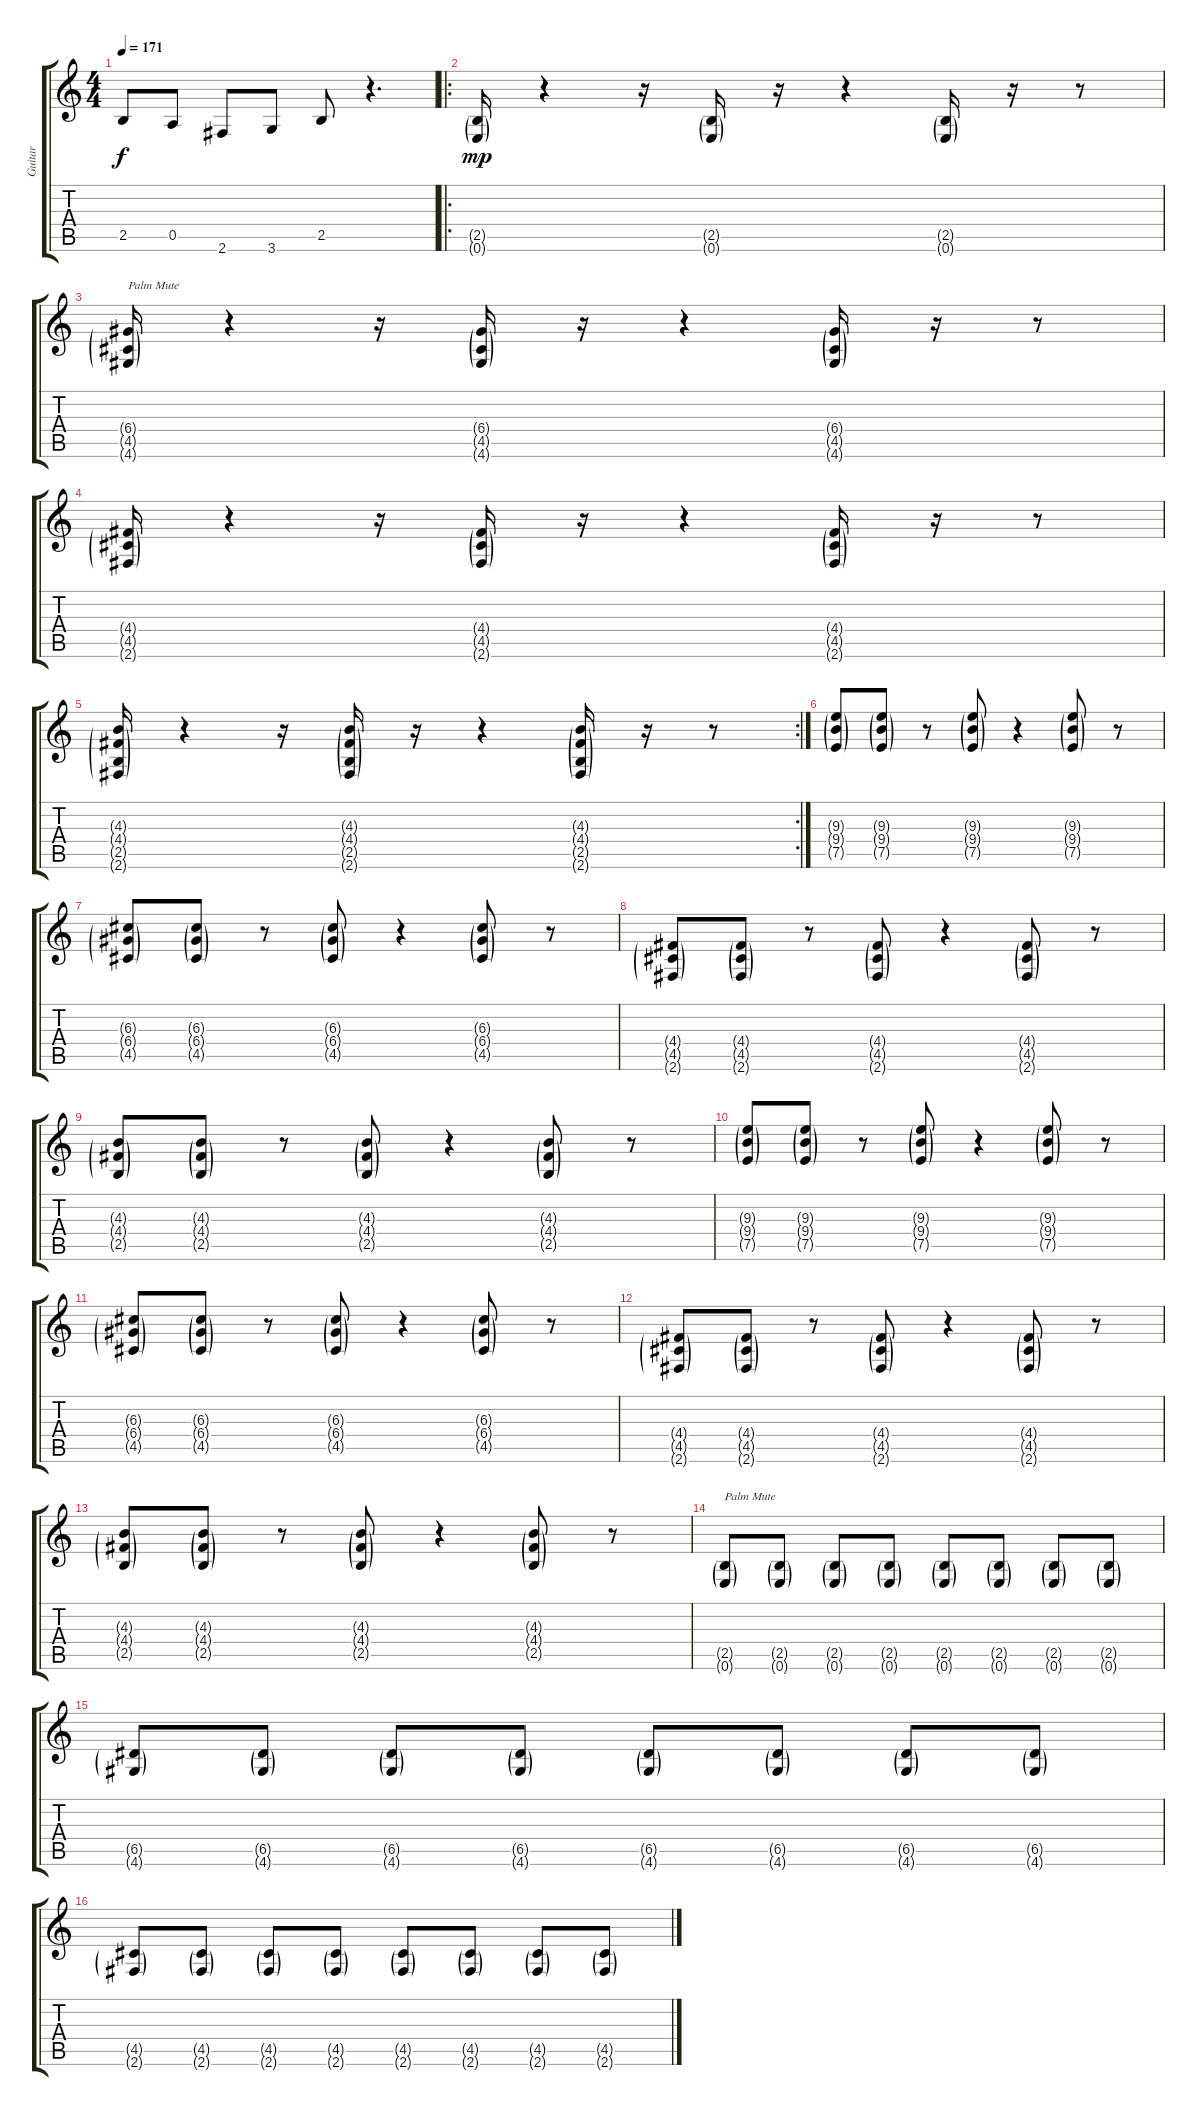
\track ("Guitar" "Guitar") {instrument distortionguitar}
\staff {score tabs}
\tuning (E4 B3 G3 D3 A2 E2) {hide}
\ts (4 4)
\tempo 171
\clef g2
\ks c
2.5.8{dy f} 0.5.8 2.6.8 3.6.8 2.5.8 r.4{d} |
\ro
(2.5{g} 0.6{g}).16{dy mp} r.4 r.16 (2.5{g} 0.6{g}).16 r.16 r.4 (2.5{g} 0.6{g}).16 r.16 r.8 |
(6.4{g} 4.5{g} 4.6{g}).16{txt "Palm Mute"} r.4 r.16 (6.4{g} 4.5{g} 4.6{g}).16 r.16 r.4 (6.4{g} 4.5{g} 4.6{g}).16 r.16 r.8 |
(4.4{g} 4.5{g} 2.6{g}).16 r.4 r.16 (4.4{g} 4.5{g} 2.6{g}).16 r.16 r.4 (4.4{g} 4.5{g} 2.6{g}).16 r.16 r.8 |
\rc 2
(4.3{g} 4.4{g} 2.5{g} 2.6{g}).16 r.4 r.16 (4.3{g} 4.4{g} 2.5{g} 2.6{g}).16 r.16 r.4 (4.3{g} 4.4{g} 2.5{g} 2.6{g}).16 r.16 r.8 |
(9.3{g} 9.4{g} 7.5{g}).8 (9.3{g} 9.4{g} 7.5{g}).8 r.8 (9.3{g} 9.4{g} 7.5{g}).8 r.4 (9.3{g} 9.4{g} 7.5{g}).8 r.8 |
(6.3{g} 6.4{g} 4.5{g}).8 (6.3{g} 6.4{g} 4.5{g}).8 r.8 (6.3{g} 6.4{g} 4.5{g}).8 r.4 (6.3{g} 6.4{g} 4.5{g}).8 r.8 |
(4.4{g} 4.5{g} 2.6{g}).8 (4.4{g} 4.5{g} 2.6{g}).8 r.8 (4.4{g} 4.5{g} 2.6{g}).8 r.4 (4.4{g} 4.5{g} 2.6{g}).8 r.8 |
(4.3{g} 4.4{g} 2.5{g}).8 (4.3{g} 4.4{g} 2.5{g}).8 r.8 (4.3{g} 4.4{g} 2.5{g}).8 r.4 (4.3{g} 4.4{g} 2.5{g}).8 r.8 |
(9.3{g} 9.4{g} 7.5{g}).8 (9.3{g} 9.4{g} 7.5{g}).8 r.8 (9.3{g} 9.4{g} 7.5{g}).8 r.4 (9.3{g} 9.4{g} 7.5{g}).8 r.8 |
(6.3{g} 6.4{g} 4.5{g}).8 (6.3{g} 6.4{g} 4.5{g}).8 r.8 (6.3{g} 6.4{g} 4.5{g}).8 r.4 (6.3{g} 6.4{g} 4.5{g}).8 r.8 |
(4.4{g} 4.5{g} 2.6{g}).8 (4.4{g} 4.5{g} 2.6{g}).8 r.8 (4.4{g} 4.5{g} 2.6{g}).8 r.4 (4.4{g} 4.5{g} 2.6{g}).8 r.8 |
(4.3{g} 4.4{g} 2.5{g}).8 (4.3{g} 4.4{g} 2.5{g}).8 r.8 (4.3{g} 4.4{g} 2.5{g}).8 r.4 (4.3{g} 4.4{g} 2.5{g}).8 r.8 |
(2.5{g} 0.6{g}).8{txt "Palm Mute"} (2.5{g} 0.6{g}).8 (2.5{g} 0.6{g}).8 (2.5{g} 0.6{g}).8 (2.5{g} 0.6{g}).8 (2.5{g} 0.6{g}).8 (2.5{g} 0.6{g}).8 (2.5{g} 0.6{g}).8 |
(6.5{g} 4.6{g}).8 (6.5{g} 4.6{g}).8 (6.5{g} 4.6{g}).8 (6.5{g} 4.6{g}).8 (6.5{g} 4.6{g}).8 (6.5{g} 4.6{g}).8 (6.5{g} 4.6{g}).8 (6.5{g} 4.6{g}).8 |
(4.5{g} 2.6{g}).8 (4.5{g} 2.6{g}).8 (4.5{g} 2.6{g}).8 (4.5{g} 2.6{g}).8 (4.5{g} 2.6{g}).8 (4.5{g} 2.6{g}).8 (4.5{g} 2.6{g}).8 (4.5{g} 2.6{g}).8
